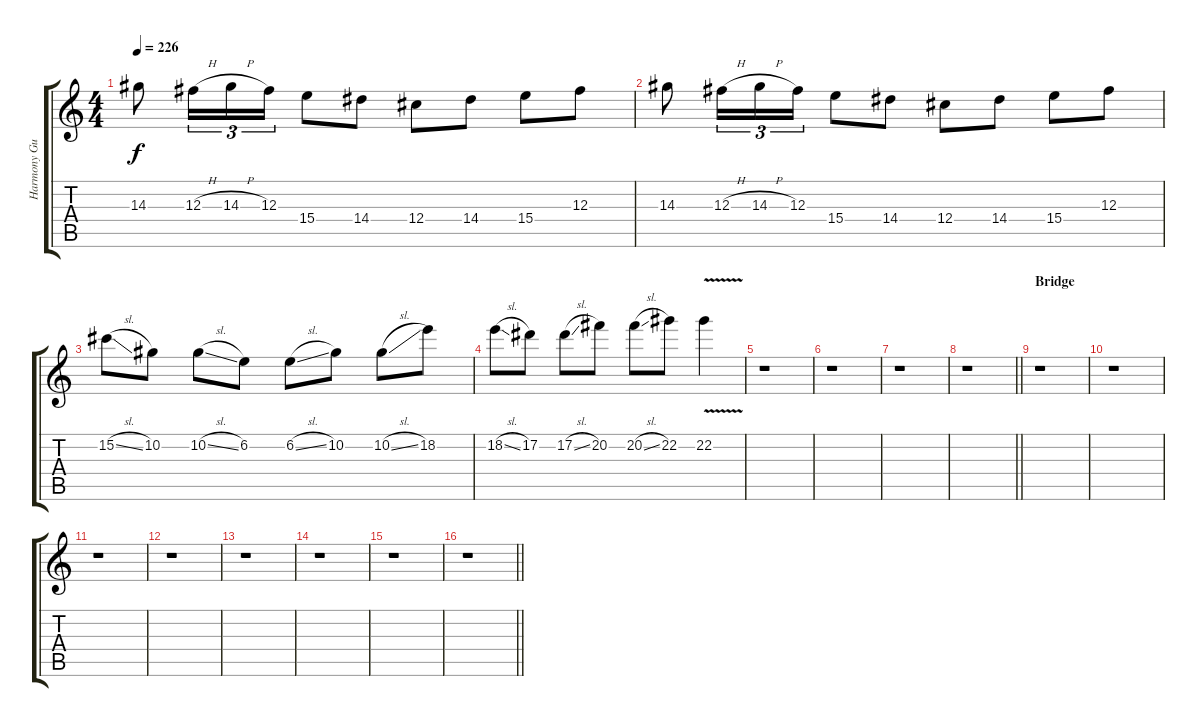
\track ("Harmony Guitar" "Harmony Gu") {instrument overdrivenguitar}
\staff {score tabs}
\tuning (Eb4 Bb3 Gb3 Db3 Ab2 Db2) {hide}
\ts (4 4)
\tempo 226
\clef g2
\ks c
14.3.8{dy f} 12.3{h}.16{tu (3 2)} 14.3{h}.16{tu (3 2)} 12.3.16{tu (3 2)} 15.4.8 14.4.8 12.4.8 14.4.8 15.4.8 12.3.8 |
14.3.8 12.3{h}.16{tu (3 2)} 14.3{h}.16{tu (3 2)} 12.3.16{tu (3 2)} 15.4.8 14.4.8 12.4.8 14.4.8 15.4.8 12.3.8 |
15.2{sl}.8 10.2.8 10.2{sl}.8 6.2.8 6.2{sl}.8 10.2.8 10.2{sl}.8 18.2.8 |
18.2{sl}.8 17.2.8 17.2{sl}.8 20.2.8 20.2{sl}.8 22.2.8 22.2{v}.4 |
r.1 |
r.1 |
r.1 |
\barLineRight lightlight
r.1 |
\section ("" "Bridge")
r.1 |
r.1 |
r.1 |
r.1 |
r.1 |
r.1 |
r.1 |
\barLineRight lightlight
r.1
